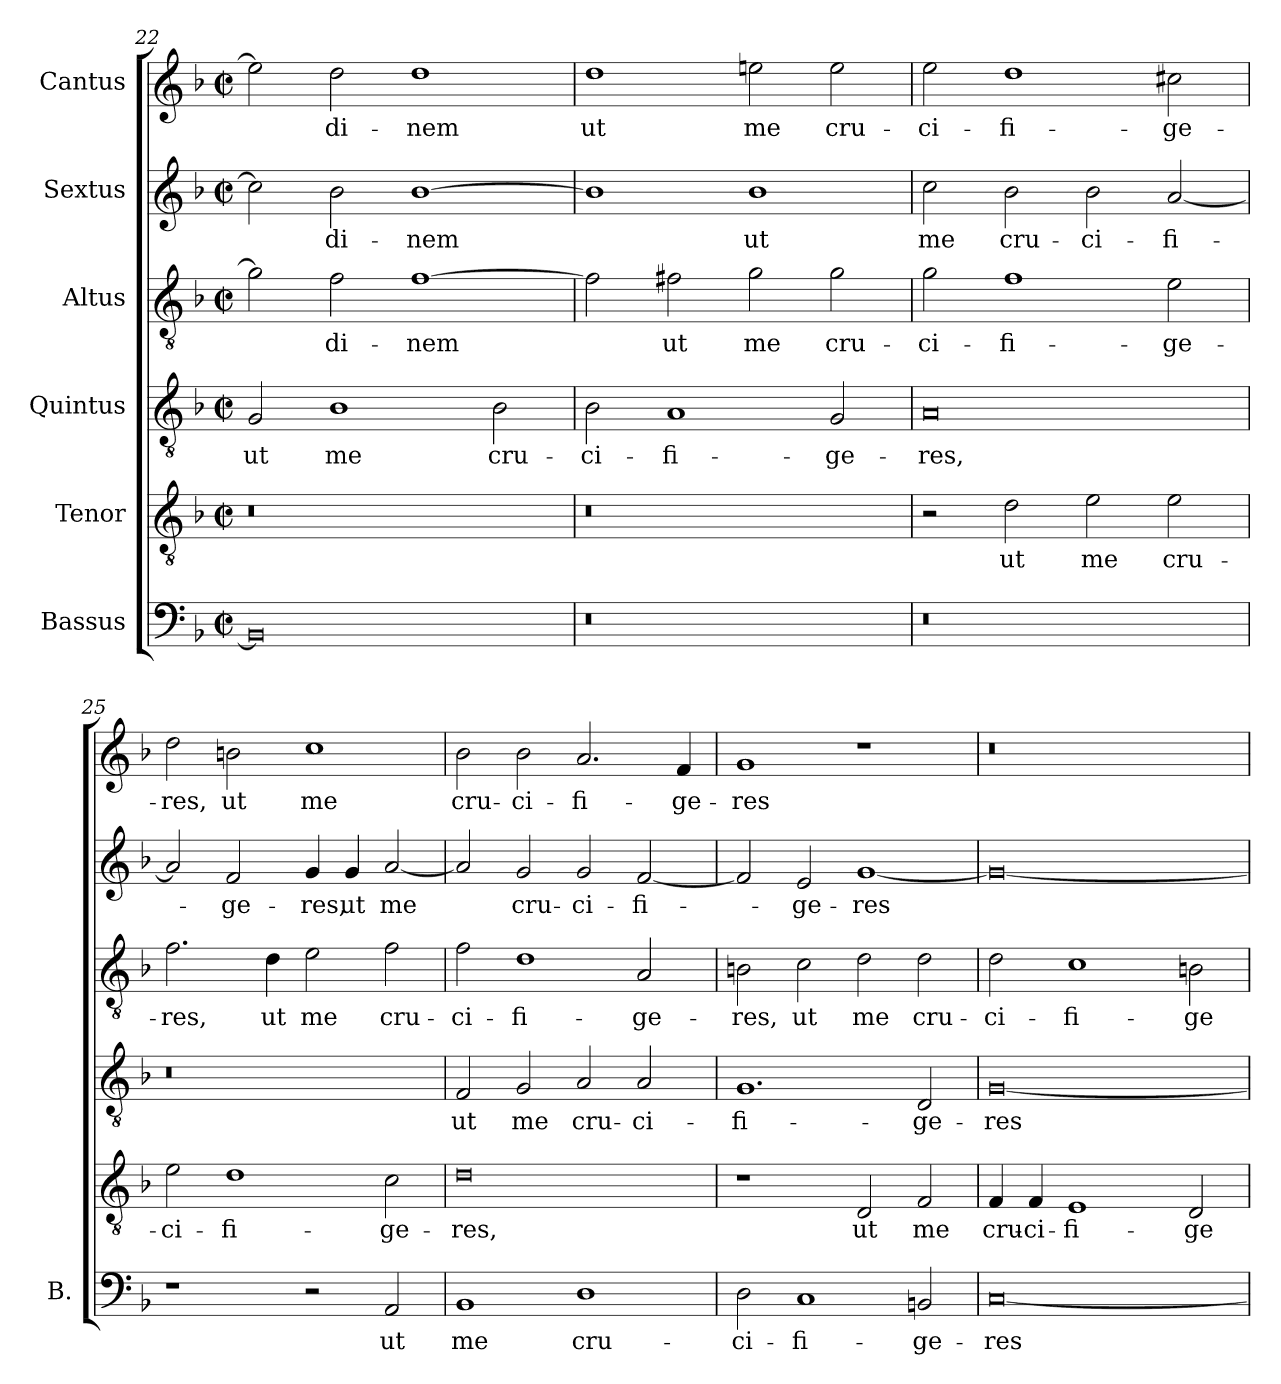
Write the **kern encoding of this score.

**kern	**text	**kern	**text	**kern	**text	**kern	**text	**kern	**text	**kern	**text
*part6	*part6	*part5	*part5	*part4	*part4	*part3	*part3	*part2	*part2	*part1	*part1
*staff6	*staff6	*staff5	*staff5	*staff4	*staff4	*staff3	*staff3	*staff2	*staff2	*staff1	*staff1
*I"Bassus	*	*I"Tenor	*	*I"Quintus	*	*I"Altus	*	*I"Sextus	*	*I"Cantus	*
*I'B.	*	*	*	*	*	*	*	*	*	*	*
*clefF4	*	*clefGv2	*	*clefGv2	*	*clefGv2	*	*clefG2	*	*clefG2	*
*k[b-]	*	*k[b-]	*	*k[b-]	*	*k[b-]	*	*k[b-]	*	*k[b-]	*
*F:	*	*F:	*	*F:	*	*F:	*	*F:	*	*F:	*
*M2/2	*	*M2/2	*	*M2/2	*	*M2/2	*	*M2/2	*	*M2/2	*
*met(c|)	*	*met(c|)	*	*met(c|)	*	*met(c|)	*	*met(c|)	*	*met(c|)	*
=22	=22	=22	=22	=22	=22	=22	=22	=22	=22	=22	=22
!	!	!LO:N:vis=0	!	!	!	!	!	!	!	!	!
0BB-/]	.	1r	.	2G/	ut	2g\]	.	2cc\]	.	2ee-\]	.
.	.	.	.	1B-\	me	2f\	-di-	2b-\	-di-	2dd\	-di-
.	.	1ryy	.	.	.	[1f\	-nem	[1b-\	-nem	1dd\	-nem
.	.	.	.	2B-\	cru-	.	.	.	.	.	.
=23	=23	=23	=23	=23	=23	=23	=23	=23	=23	=23	=23
!LO:N:vis=0	!	!LO:N:vis=0	!	!	!	!	!	!	!	!	!
1r	.	1r	.	2B-\	-ci-	2f\]	.	1b-\]	.	1dd\	ut
.	.	.	.	1A/	-fi-	2f#X\	ut	.	.	.	.
1ryy	.	1ryy	.	.	.	2g\	me	1b-\	ut	2een\	me
.	.	.	.	2G/	-ge-	2g\	cru-	.	.	2ee\	cru-
=24	=24	=24	=24	=24	=24	=24	=24	=24	=24	=24	=24
!LO:N:vis=0	!	!	!	!	!	!	!	!	!	!	!
1r	.	2r	.	0A/	-res,	2g\	-ci-	2cc\	me	2ee\	-ci-
.	.	2d\	ut	.	.	1f\	-fi-	2b-\	cru-	1dd\	-fi-
1ryy	.	2e\	me	.	.	.	.	2b-\	-ci-	.	.
.	.	2e\	cru-	.	.	2e\	-ge-	[2a/	-fi-	2cc#X\	-ge-
=25	=25	=25	=25	=25	=25	=25	=25	=25	=25	=25	=25
!	!	!	!	!LO:N:vis=0	!	!	!	!	!	!	!
1r	.	2e\	-ci-	1r	.	2.f\	-res,	2a/]	.	2dd\	-res,
.	.	1d\	-fi-	.	.	.	.	2f/	-ge-	2bn\	ut
.	.	.	.	.	.	4d\	ut	.	.	.	.
2r	.	.	.	1ryy	.	2e\	me	4g/	-res,	1cc\	me
.	.	.	.	.	.	.	.	4g/	ut	.	.
2AA/	ut	2c\	-ge-	.	.	2f\	cru-	[2a/	me	.	.
=26	=26	=26	=26	=26	=26	=26	=26	=26	=26	=26	=26
1BB-/	me	0d\	-res,	2F/	ut	2f\	-ci-	2a/]	.	2b-\	cru-
.	.	.	.	2G/	me	1d\	-fi-	2g/	cru-	2b-\	-ci-
1D\	cru-	.	.	2A/	cru-	.	.	2g/	-ci-	2.a/	-fi-
.	.	.	.	2A/	-ci-	2A/	-ge-	[2f/	-fi-	.	.
.	.	.	.	.	.	.	.	.	.	4f/	-ge-
=27	=27	=27	=27	=27	=27	=27	=27	=27	=27	=27	=27
2D\	-ci-	1r	.	1.G/	-fi-	2Bn\	-res,	2f/]	.	1g/	-res
1C/	-fi-	.	.	.	.	2c\	ut	2e/	-ge-	.	.
.	.	2D/	ut	.	.	2d\	me	[1g/	-res	1r	.
2BBn/	-ge-	2F/	me	2D/	-ge-	2d\	cru-	.	.	.	.
=28	=28	=28	=28	=28	=28	=28	=28	=28	=28	=28	=28
!	!	!	!	!	!	!	!	!	!	!LO:N:vis=0	!
[0C/	-res	4F/	cru-	[0G/	-res	2d\	-ci-	0g/_	.	1r	.
.	.	4F/	-ci-	.	.	.	.	.	.	.	.
.	.	1E/	-fi-	.	.	1c\	-fi-	.	.	.	.
.	.	.	.	.	.	.	.	.	.	1ryy	.
.	.	2D/	-ge-	.	.	2Bn\	-ge-	.	.	.	.
=	=	=	=	=	=	=	=	=	=	=	=
*-	*-	*-	*-	*-	*-	*-	*-	*-	*-	*-	*-
